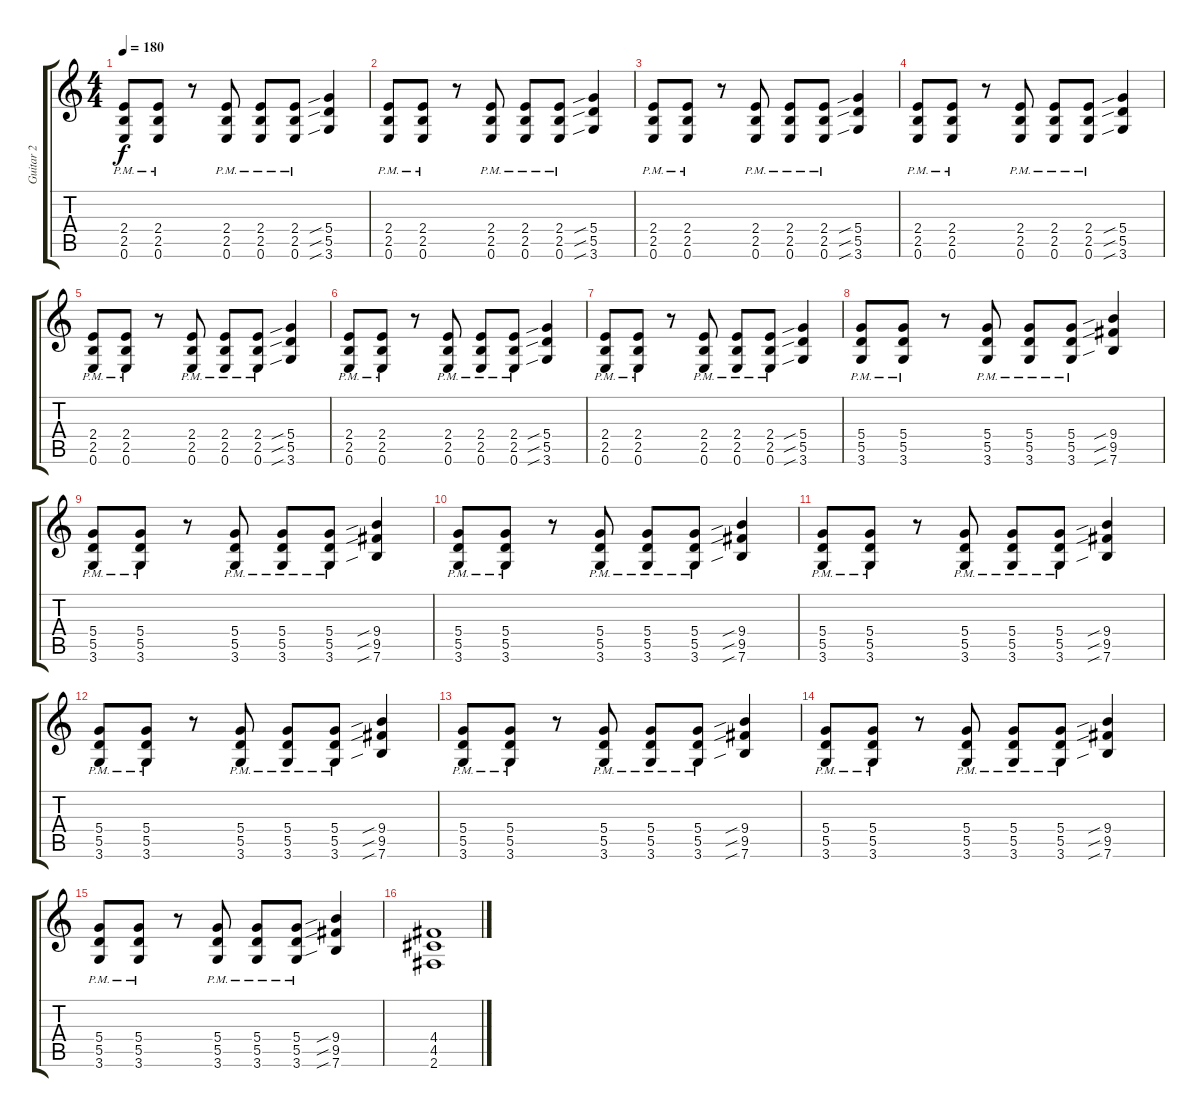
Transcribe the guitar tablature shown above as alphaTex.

\track ("Guitar 2" "Guitar 2") {instrument distortionguitar}
\staff {score tabs}
\tuning (E4 B3 G3 D3 A2 E2) {hide}
\ts (4 4)
\tempo 180
\clef g2
\ks c
(2.4{pm} 2.5{pm} 0.6{pm}).8{dy f} (2.4{pm} 2.5{pm} 0.6{pm}).8 r.8 (2.4{pm} 2.5{pm} 0.6{pm}).8 (2.4{pm} 2.5{pm} 0.6{pm}).8 (2.4{pm} 2.5{pm} 0.6{pm}).8 (5.4{sib} 5.5{sib} 3.6{sib}).4 |
(2.4{pm} 2.5{pm} 0.6{pm}).8 (2.4{pm} 2.5{pm} 0.6{pm}).8 r.8 (2.4{pm} 2.5{pm} 0.6{pm}).8 (2.4{pm} 2.5{pm} 0.6{pm}).8 (2.4{pm} 2.5{pm} 0.6{pm}).8 (5.4{sib} 5.5{sib} 3.6{sib}).4 |
(2.4{pm} 2.5{pm} 0.6{pm}).8 (2.4{pm} 2.5{pm} 0.6{pm}).8 r.8 (2.4{pm} 2.5{pm} 0.6{pm}).8 (2.4{pm} 2.5{pm} 0.6{pm}).8 (2.4{pm} 2.5{pm} 0.6{pm}).8 (5.4{sib} 5.5{sib} 3.6{sib}).4 |
(2.4{pm} 2.5{pm} 0.6{pm}).8 (2.4{pm} 2.5{pm} 0.6{pm}).8 r.8 (2.4{pm} 2.5{pm} 0.6{pm}).8 (2.4{pm} 2.5{pm} 0.6{pm}).8 (2.4{pm} 2.5{pm} 0.6{pm}).8 (5.4{sib} 5.5{sib} 3.6{sib}).4 |
(2.4{pm} 2.5{pm} 0.6{pm}).8 (2.4{pm} 2.5{pm} 0.6{pm}).8 r.8 (2.4{pm} 2.5{pm} 0.6{pm}).8 (2.4{pm} 2.5{pm} 0.6{pm}).8 (2.4{pm} 2.5{pm} 0.6{pm}).8 (5.4{sib} 5.5{sib} 3.6{sib}).4 |
(2.4{pm} 2.5{pm} 0.6{pm}).8 (2.4{pm} 2.5{pm} 0.6{pm}).8 r.8 (2.4{pm} 2.5{pm} 0.6{pm}).8 (2.4{pm} 2.5{pm} 0.6{pm}).8 (2.4{pm} 2.5{pm} 0.6{pm}).8 (5.4{sib} 5.5{sib} 3.6{sib}).4 |
(2.4{pm} 2.5{pm} 0.6{pm}).8 (2.4{pm} 2.5{pm} 0.6{pm}).8 r.8 (2.4{pm} 2.5{pm} 0.6{pm}).8 (2.4{pm} 2.5{pm} 0.6{pm}).8 (2.4{pm} 2.5{pm} 0.6{pm}).8 (5.4{sib} 5.5{sib} 3.6{sib}).4 |
(5.4{pm} 5.5{pm} 3.6{pm}).8 (5.4{pm} 5.5{pm} 3.6{pm}).8 r.8 (5.4{pm} 5.5{pm} 3.6{pm}).8 (5.4{pm} 5.5{pm} 3.6{pm}).8 (5.4{pm} 5.5{pm} 3.6{pm}).8 (9.4{sib} 9.5{sib} 7.6{sib}).4 |
(5.4{pm} 5.5{pm} 3.6{pm}).8 (5.4{pm} 5.5{pm} 3.6{pm}).8 r.8 (5.4{pm} 5.5{pm} 3.6{pm}).8 (5.4{pm} 5.5{pm} 3.6{pm}).8 (5.4{pm} 5.5{pm} 3.6{pm}).8 (9.4{sib} 9.5{sib} 7.6{sib}).4 |
(5.4{pm} 5.5{pm} 3.6{pm}).8 (5.4{pm} 5.5{pm} 3.6{pm}).8 r.8 (5.4{pm} 5.5{pm} 3.6{pm}).8 (5.4{pm} 5.5{pm} 3.6{pm}).8 (5.4{pm} 5.5{pm} 3.6{pm}).8 (9.4{sib} 9.5{sib} 7.6{sib}).4 |
(5.4{pm} 5.5{pm} 3.6{pm}).8 (5.4{pm} 5.5{pm} 3.6{pm}).8 r.8 (5.4{pm} 5.5{pm} 3.6{pm}).8 (5.4{pm} 5.5{pm} 3.6{pm}).8 (5.4{pm} 5.5{pm} 3.6{pm}).8 (9.4{sib} 9.5{sib} 7.6{sib}).4 |
(5.4{pm} 5.5{pm} 3.6{pm}).8 (5.4{pm} 5.5{pm} 3.6{pm}).8 r.8 (5.4{pm} 5.5{pm} 3.6{pm}).8 (5.4{pm} 5.5{pm} 3.6{pm}).8 (5.4{pm} 5.5{pm} 3.6{pm}).8 (9.4{sib} 9.5{sib} 7.6{sib}).4 |
(5.4{pm} 5.5{pm} 3.6{pm}).8 (5.4{pm} 5.5{pm} 3.6{pm}).8 r.8 (5.4{pm} 5.5{pm} 3.6{pm}).8 (5.4{pm} 5.5{pm} 3.6{pm}).8 (5.4{pm} 5.5{pm} 3.6{pm}).8 (9.4{sib} 9.5{sib} 7.6{sib}).4 |
(5.4{pm} 5.5{pm} 3.6{pm}).8 (5.4{pm} 5.5{pm} 3.6{pm}).8 r.8 (5.4{pm} 5.5{pm} 3.6{pm}).8 (5.4{pm} 5.5{pm} 3.6{pm}).8 (5.4{pm} 5.5{pm} 3.6{pm}).8 (9.4{sib} 9.5{sib} 7.6{sib}).4 |
(5.4{pm} 5.5{pm} 3.6{pm}).8 (5.4{pm} 5.5{pm} 3.6{pm}).8 r.8 (5.4{pm} 5.5{pm} 3.6{pm}).8 (5.4{pm} 5.5{pm} 3.6{pm}).8 (5.4{pm} 5.5{pm} 3.6{pm}).8 (9.4{sib} 9.5{sib} 7.6{sib}).4 |
(4.4 4.5 2.6).1
